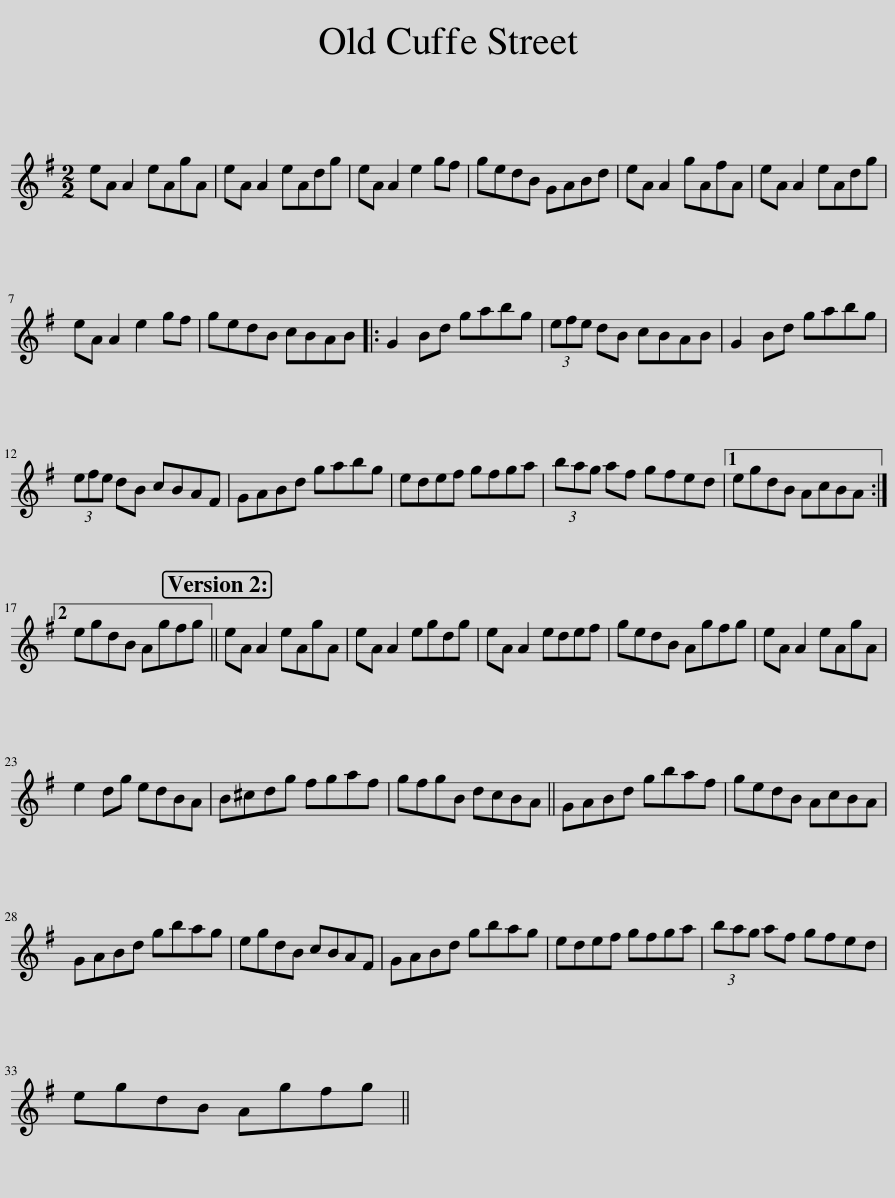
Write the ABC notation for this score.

X:1
L:1/8
M:2/2
I:linebreak $
K:G
V:1 treble
V:1
 eA A2 eAgA | eA A2 eAdg | eA A2 e2 gf | gedB GABd | eA A2 gAfA | %5
 eA A2 eAdg |$ eA A2 e2 gf | gedB cBAB |: G2 Bd gabg | (3efe dB cBAB | %10
 G2 Bd gabg |$ (3efe dB cBAF | GABd gabg | edef gfga | (3bag af gfed |1 %15
 egdB AcBA :|2$ egdB Agfg || eA A2 eAgA | eA A2 egdg | eA A2 edef | %20
 gedB Agfg | eA A2 eAgA |$ e2 dg edBA | B^cdg fgaf | gfgB dcBA || %25
 GABd gbaf | gedB AcBA |$ GABd gbag | egdB cBAF | GABd gbag | %30
 edef gfga | (3bag af gfed |$ egdB Agfg || %33
